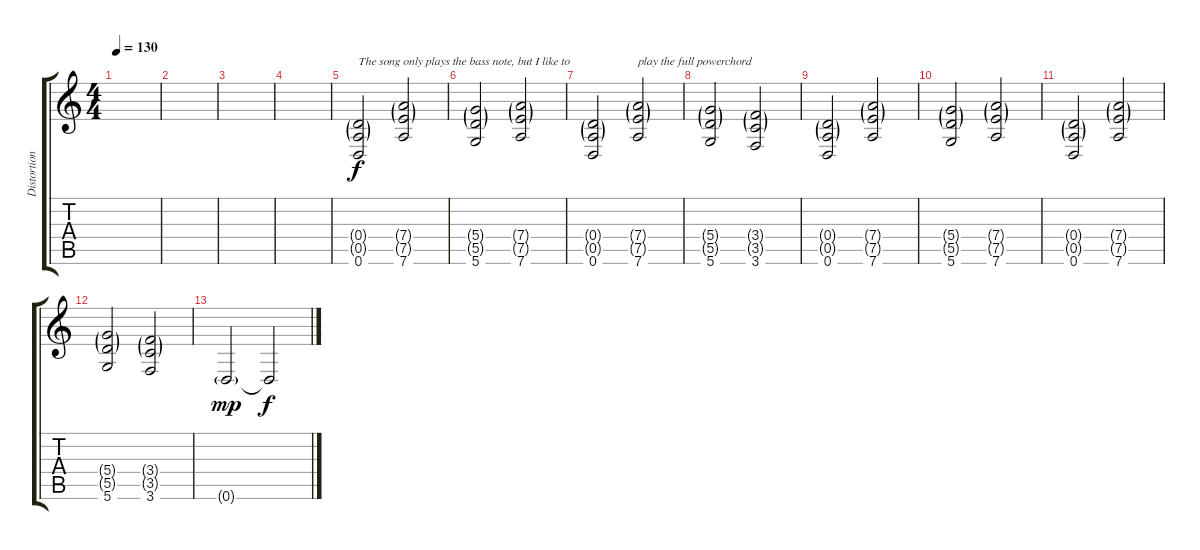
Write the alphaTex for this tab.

\track ("Distortion Guitar" "Distortion") {instrument distortionguitar}
\staff {score tabs}
\tuning (E4 B3 G3 D3 A2 D2) {hide}
\ts (4 4)
\tempo 130
\clef g2
\ks c
|
|
|
|
(0.4{g} 0.5{g} 0.6).2{txt "The song only plays the bass note, but I like to"} (7.4{g} 7.5{g} 7.6).2 |
(5.4{g} 5.5{g} 5.6).2 (7.4{g} 7.5{g} 7.6).2 |
(0.4{g} 0.5{g} 0.6).2 (7.4{g} 7.5{g} 7.6).2{txt "play the full powerchord"} |
(5.4{g} 5.5{g} 5.6).2 (3.4{g} 3.5{g} 3.6).2 |
(0.4{g} 0.5{g} 0.6).2 (7.4{g} 7.5{g} 7.6).2 |
(5.4{g} 5.5{g} 5.6).2 (7.4{g} 7.5{g} 7.6).2 |
(0.4{g} 0.5{g} 0.6).2 (7.4{g} 7.5{g} 7.6).2 |
(5.4{g} 5.5{g} 5.6).2 (3.4{g} 3.5{g} 3.6).2 |
0.6{g}.2{dy mp} 0.6{t}.2{dy f}
